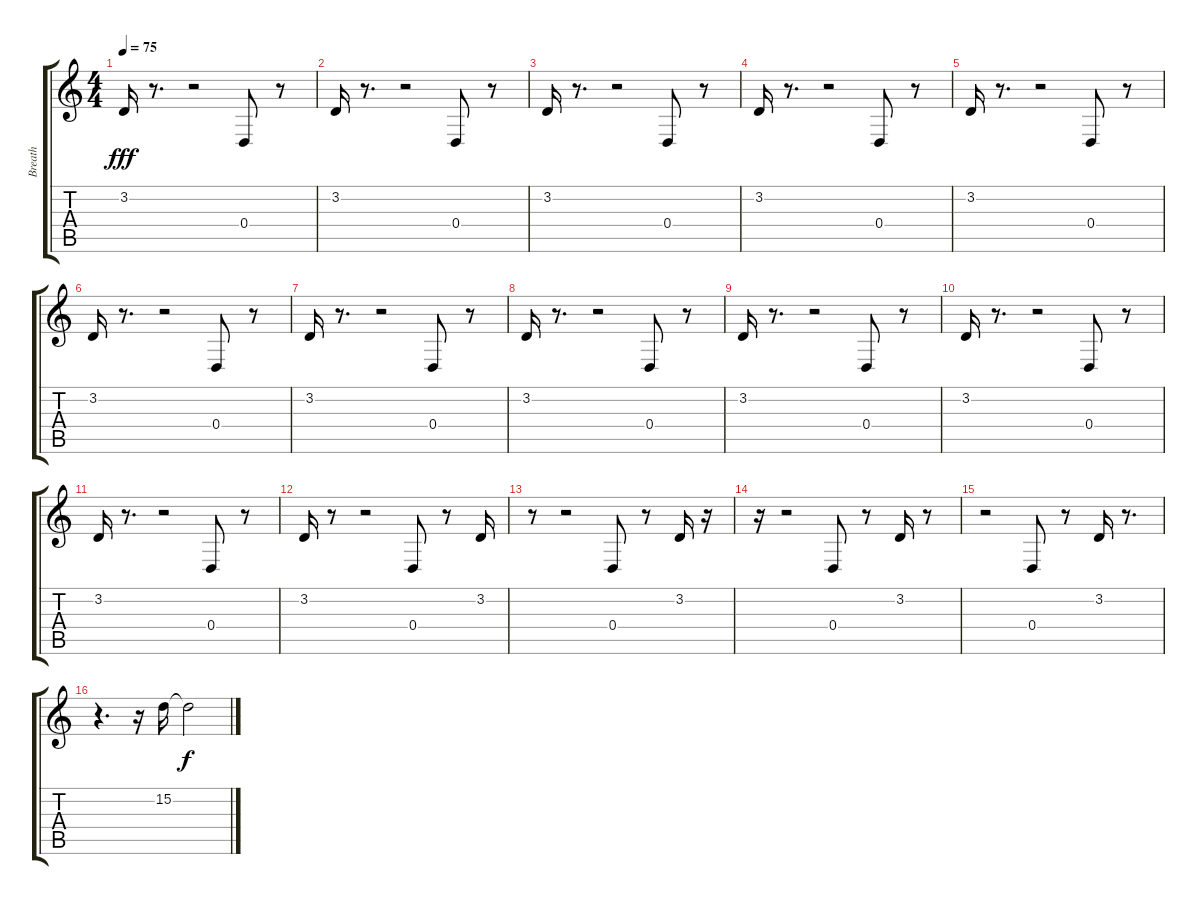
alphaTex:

\track ("Breath" "Breath") {instrument seashore}
\staff {score tabs}
\tuning (E4 B3 G3 D3 A2 E2) {hide}
\ts (4 4)
\tempo 75
\clef g2
\ks c
3.2.16{dy fff} r.8{d} r.2 0.4.8 r.8 |
3.2.16 r.8{d} r.2 0.4.8 r.8 |
3.2.16 r.8{d} r.2 0.4.8 r.8 |
3.2.16 r.8{d} r.2 0.4.8 r.8 |
3.2.16 r.8{d} r.2 0.4.8 r.8 |
3.2.16 r.8{d} r.2 0.4.8 r.8 |
3.2.16 r.8{d} r.2 0.4.8 r.8 |
3.2.16 r.8{d} r.2 0.4.8 r.8 |
3.2.16 r.8{d} r.2 0.4.8 r.8 |
3.2.16 r.8{d} r.2 0.4.8 r.8 |
3.2.16 r.8{d} r.2 0.4.8 r.8 |
3.2.16 r.8 r.2 0.4.8 r.8 3.2.16 |
r.8 r.2 0.4.8 r.8 3.2.16 r.16 |
r.16 r.2 0.4.8 r.8 3.2.16 r.8 |
r.2 0.4.8 r.8 3.2.16 r.8{d} |
r.4{d} r.16 15.2.16 15.2{t}.2{dy f}
